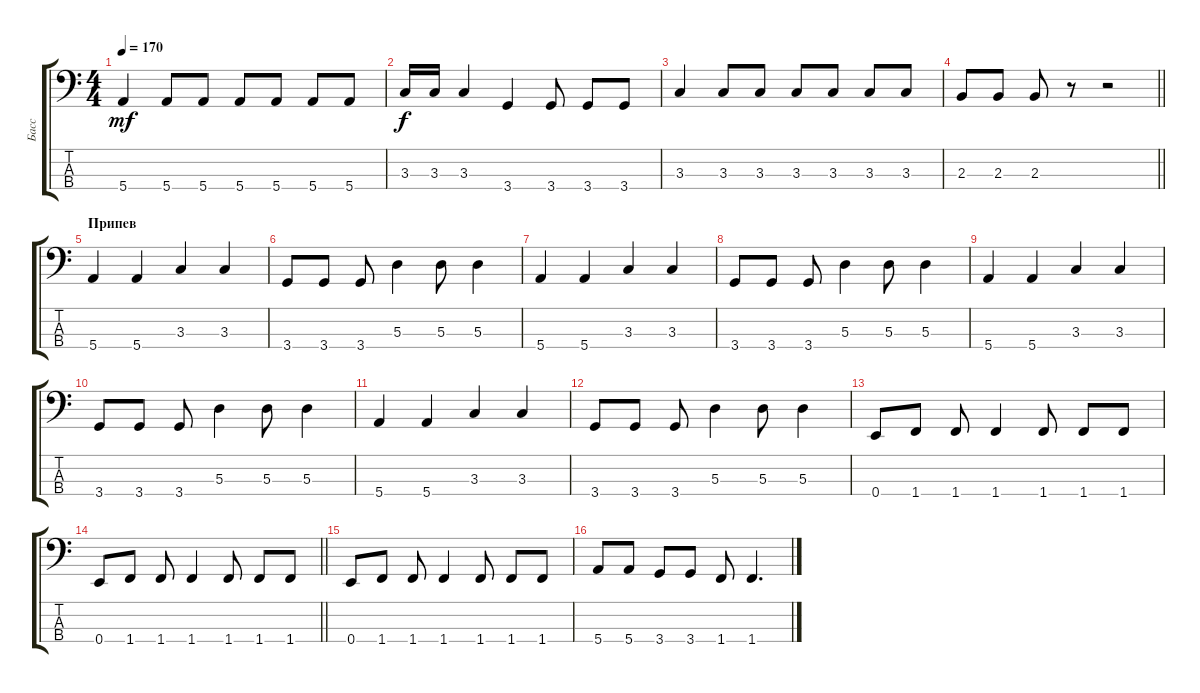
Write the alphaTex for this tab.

\track ("Басс" "Басс") {instrument electricbasspick}
\staff {score tabs}
\tuning (G2 D2 A1 E1) {hide}
\ts (4 4)
\tempo 170
\clef f4
\ks c
5.4.4{dy mf} 5.4.8 5.4.8 5.4.8 5.4.8 5.4.8 5.4.8 |
3.3.16{dy f} 3.3.16 3.3.4 3.4.4 3.4.8 3.4.8 3.4.8 |
3.3.4 3.3.8 3.3.8 3.3.8 3.3.8 3.3.8 3.3.8 |
\barLineRight lightlight
2.3.8 2.3.8 2.3.8 r.8 r.2 |
\section ("" "Припев")
5.4.4 5.4.4 3.3.4 3.3.4 |
3.4.8 3.4.8 3.4.8 5.3.4 5.3.8 5.3.4 |
5.4.4 5.4.4 3.3.4 3.3.4 |
3.4.8 3.4.8 3.4.8 5.3.4 5.3.8 5.3.4 |
5.4.4 5.4.4 3.3.4 3.3.4 |
3.4.8 3.4.8 3.4.8 5.3.4 5.3.8 5.3.4 |
5.4.4 5.4.4 3.3.4 3.3.4 |
3.4.8 3.4.8 3.4.8 5.3.4 5.3.8 5.3.4 |
0.4.8 1.4.8 1.4.8 1.4.4 1.4.8 1.4.8 1.4.8 |
\barLineRight lightlight
0.4.8 1.4.8 1.4.8 1.4.4 1.4.8 1.4.8 1.4.8 |
0.4.8 1.4.8 1.4.8 1.4.4 1.4.8 1.4.8 1.4.8 |
5.4.8 5.4.8 3.4.8 3.4.8 1.4.8 1.4.4{d}
